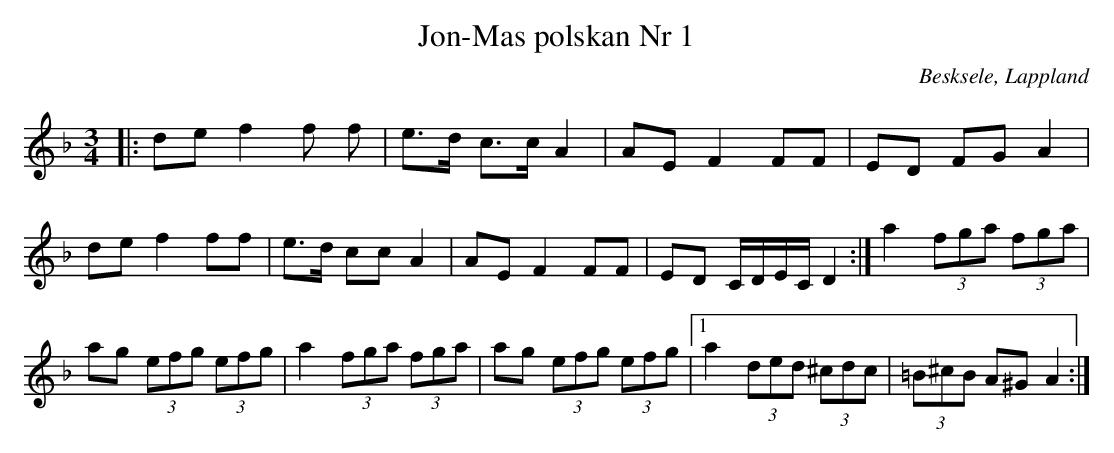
X:1
T:Jon-Mas polskan Nr 1
O: Besksele, Lappland
M:3/4
L:1/16
K:Dm
|: d2e2 f4 f2 f2 | e3d c3c A4 | A2E2 F4 F2F2 | E2D2 F2G2 A4 | d2e2 f4 f2f2 | e3d c2c2 A4 | A2E2 F4 F2F2 | E2D2 CDEC D4 :|] a4 (3f2g2a2 (3f2g2a2 | a2g2 (3e2f2g2 (3e2f2g2 | a4 (3f2g2a2 (3f2g2a2 | a2g2 (3e2f2g2 (3e2f2g2 |1 a4 (3d2e2d2 (3^c2d2c2 | (3=B2^c2B2 A2^G2 A4 :|
